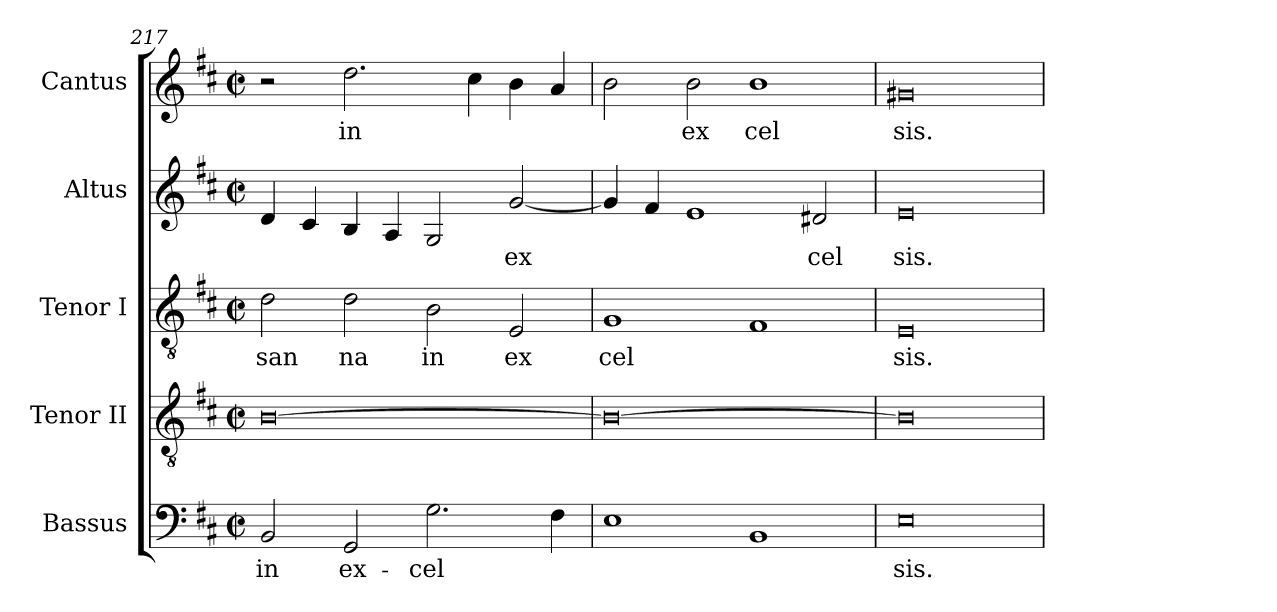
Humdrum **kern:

**kern	**text	**kern	**text	**kern	**text	**kern	**text	**kern	**text
*part5	*part5	*part4	*part4	*part3	*part3	*part2	*part2	*part1	*part1
*staff5	*staff5	*staff4	*staff4	*staff3	*staff3	*staff2	*staff2	*staff1	*staff1
*I"Bassus	*	*I"Tenor II	*	*I"Tenor I	*	*I"Altus	*	*I"Cantus	*
*I'B	*	*I'T II	*	*I'T I	*	*I'A	*	*I'C	*
*clefF4	*	*clefGv2	*	*clefGv2	*	*clefG2	*	*clefG2	*
*k[f#c#]	*	*k[f#c#]	*	*k[f#c#]	*	*k[f#c#]	*	*k[f#c#]	*
*D:	*	*D:	*	*D:	*	*D:	*	*D:	*
*M2/2	*	*M2/2	*	*M2/2	*	*M2/2	*	*M2/2	*
*met(c|)	*	*met(c|)	*	*met(c|)	*	*met(c|)	*	*met(c|)	*
=217	=217	=217	=217	=217	=217	=217	=217	=217	=217
!	!LO:LY:b:cj	!	!LO:LY:b:cj	!	!LO:LY:b:cj	!	!LO:LY:b:cj	!	!
2BB/	in	[>0B	.	2d\	san	4d/	.	2r	.
!	!	!	!	!	!	!	!LO:LY:b:cj	!	!
.	.	.	.	.	.	4c#/	.	.	.
!	!LO:LY:b:cj	!	!	!	!LO:LY:b:cj	!	!LO:LY:b:cj	!	!LO:LY:b:cj
2GG/	ex-	.	.	2d\	na	4B/	.	2.dd\	in
!	!	!	!	!	!	!	!LO:LY:b:cj	!	!
.	.	.	.	.	.	4A/	.	.	.
!	!LO:LY:b:cj	!	!	!	!LO:LY:b:cj	!	!LO:LY:b:cj	!	!
2.G\	-cel-	.	.	2B\	in	2G/	.	.	.
!	!	!	!	!	!	!	!	!	!LO:LY:b:cj
.	.	.	.	.	.	.	.	4cc#\	.
!	!	!	!	!	!LO:LY:b:cj	!	!LO:LY:b:cj	!	!LO:LY:b:cj
.	.	.	.	2E/	ex	[<2g/	ex	4b\	.
!	!LO:LY:b:cj	!	!	!	!	!	!	!	!LO:LY:b:cj
4F#\	--	.	.	.	.	.	.	4a/	.
=218	=218	=218	=218	=218	=218	=218	=218	=218	=218
!	!LO:LY:b:cj	!	!LO:LY:b:cj	!	!LO:LY:b:cj	!	!LO:LY:b:cj	!	!LO:LY:b:cj
1E	--	0B_>	.	1G	cel	4g/]	.	2b\	.
!	!	!	!	!	!	!	!LO:LY:b:cj	!	!
.	.	.	.	.	.	4f#/	.	.	.
!	!	!	!	!	!	!	!LO:LY:b:cj	!	!LO:LY:b:cj
.	.	.	.	.	.	1e	.	2b\	ex
!	!LO:LY:b:cj	!	!	!	!LO:LY:b:cj	!	!	!	!LO:LY:b:cj
1BB	--	.	.	1F#	.	.	.	1b	cel
!	!	!	!	!	!	!	!LO:LY:b:cj	!	!
.	.	.	.	.	.	2d#X/	cel	.	.
=219	=219	=219	=219	=219	=219	=219	=219	=219	=219
!	!LO:LY:b:cj	!	!LO:LY:b:cj	!	!LO:LY:b:cj	!	!LO:LY:b:cj	!	!LO:LY:b:cj
0E	-sis.	0B]	.	0E	sis.	0e	sis.	0g#X	sis.
=!	=!	=!	=!	=!	=!	=!	=!	=!	=!
*-	*-	*-	*-	*-	*-	*-	*-	*-	*-
